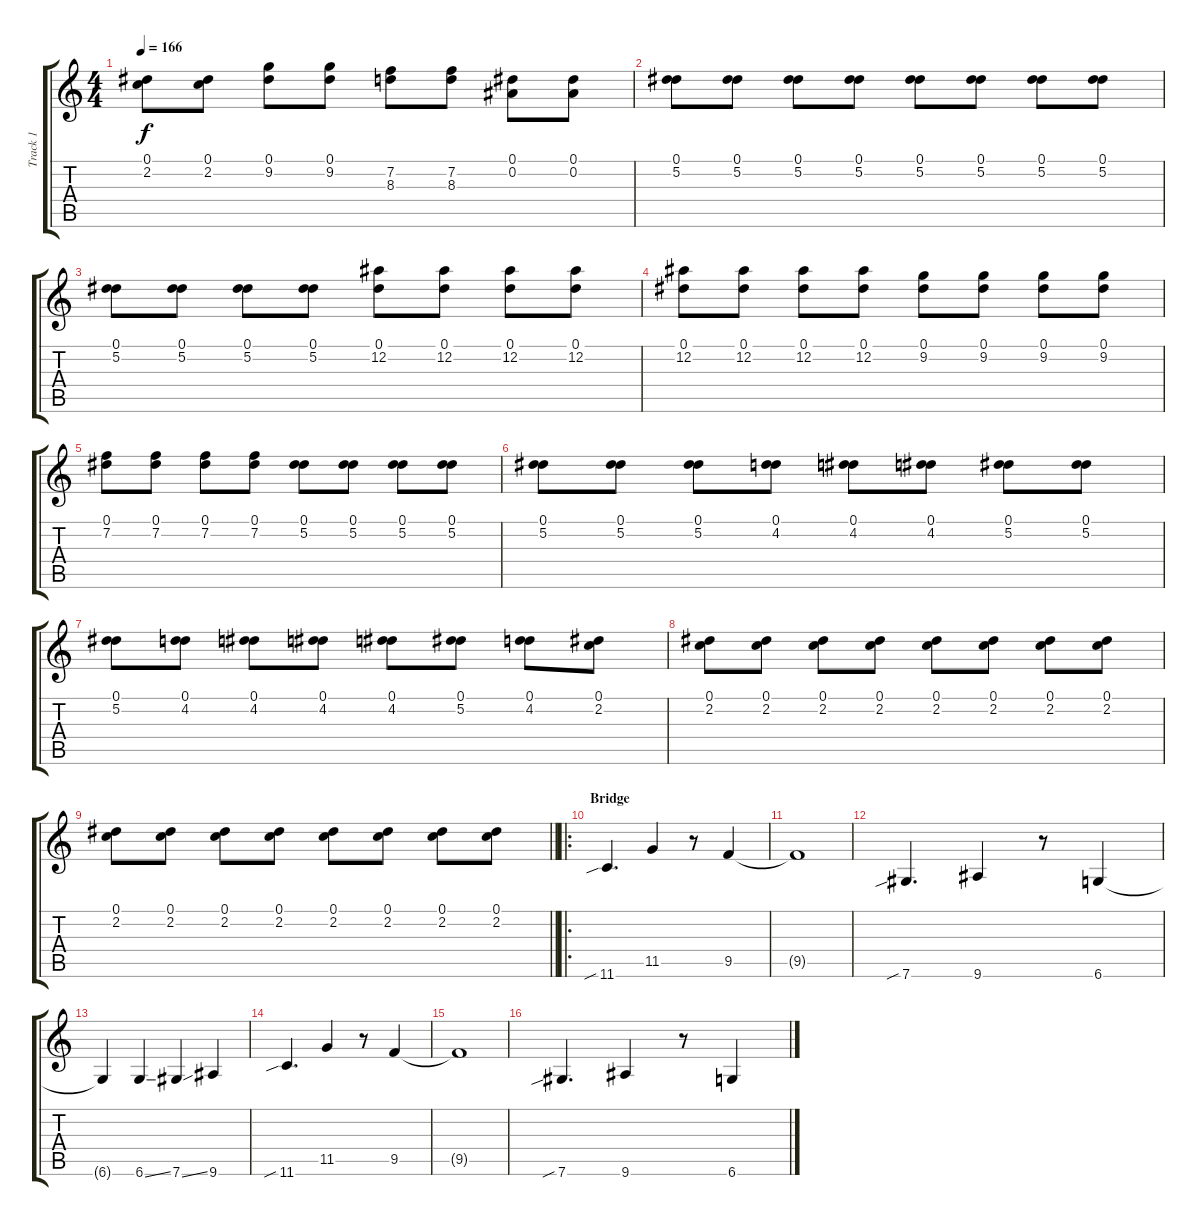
\track ("Track 1" "Track 1") {instrument distortionguitar}
\staff {score tabs}
\tuning (Eb4 Bb3 Gb3 Db3 Ab2 Db2) {hide}
\ts (4 4)
\tempo 166
\clef g2
\ks c
(0.1 2.2).8{dy f} (0.1 2.2).8 (0.1 9.2).8 (0.1 9.2).8 (7.2 8.3).8 (7.2 8.3).8 (0.1 0.2).8 (0.1 0.2).8 |
(0.1 5.2).8 (0.1 5.2).8 (0.1 5.2).8 (0.1 5.2).8 (0.1 5.2).8 (0.1 5.2).8 (0.1 5.2).8 (0.1 5.2).8 |
(0.1 5.2).8 (0.1 5.2).8 (0.1 5.2).8 (0.1 5.2).8 (0.1 12.2).8 (0.1 12.2).8 (0.1 12.2).8 (0.1 12.2).8 |
(0.1 12.2).8 (0.1 12.2).8 (0.1 12.2).8 (0.1 12.2).8 (0.1 9.2).8 (0.1 9.2).8 (0.1 9.2).8 (0.1 9.2).8 |
(0.1 7.2).8 (0.1 7.2).8 (0.1 7.2).8 (0.1 7.2).8 (0.1 5.2).8 (0.1 5.2).8 (0.1 5.2).8 (0.1 5.2).8 |
(0.1 5.2).8 (0.1 5.2).8 (0.1 5.2).8 (0.1 4.2).8 (0.1 4.2).8 (0.1 4.2).8 (0.1 5.2).8 (0.1 5.2).8 |
(0.1 5.2).8 (0.1 4.2).8 (0.1 4.2).8 (0.1 4.2).8 (0.1 4.2).8 (0.1 5.2).8 (0.1 4.2).8 (0.1 2.2).8 |
(0.1 2.2).8 (0.1 2.2).8 (0.1 2.2).8 (0.1 2.2).8 (0.1 2.2).8 (0.1 2.2).8 (0.1 2.2).8 (0.1 2.2).8 |
\barLineRight lightlight
(0.1 2.2).8 (0.1 2.2).8 (0.1 2.2).8 (0.1 2.2).8 (0.1 2.2).8 (0.1 2.2).8 (0.1 2.2).8 (0.1 2.2).8 |
\ro
\section ("" "Bridge")
11.6{sib}.4{d balance 3} 11.5.4 r.8 9.5.4 |
9.5{t}.1 |
7.6{sib}.4{d} 9.6.4 r.8 6.6.4 |
6.6{t}.4 6.6{ss}.4 7.6{ss}.4 9.6.4 |
11.6{sib}.4{d balance 3} 11.5.4 r.8 9.5.4 |
9.5{t}.1 |
7.6{sib}.4{d} 9.6.4 r.8 6.6.4
